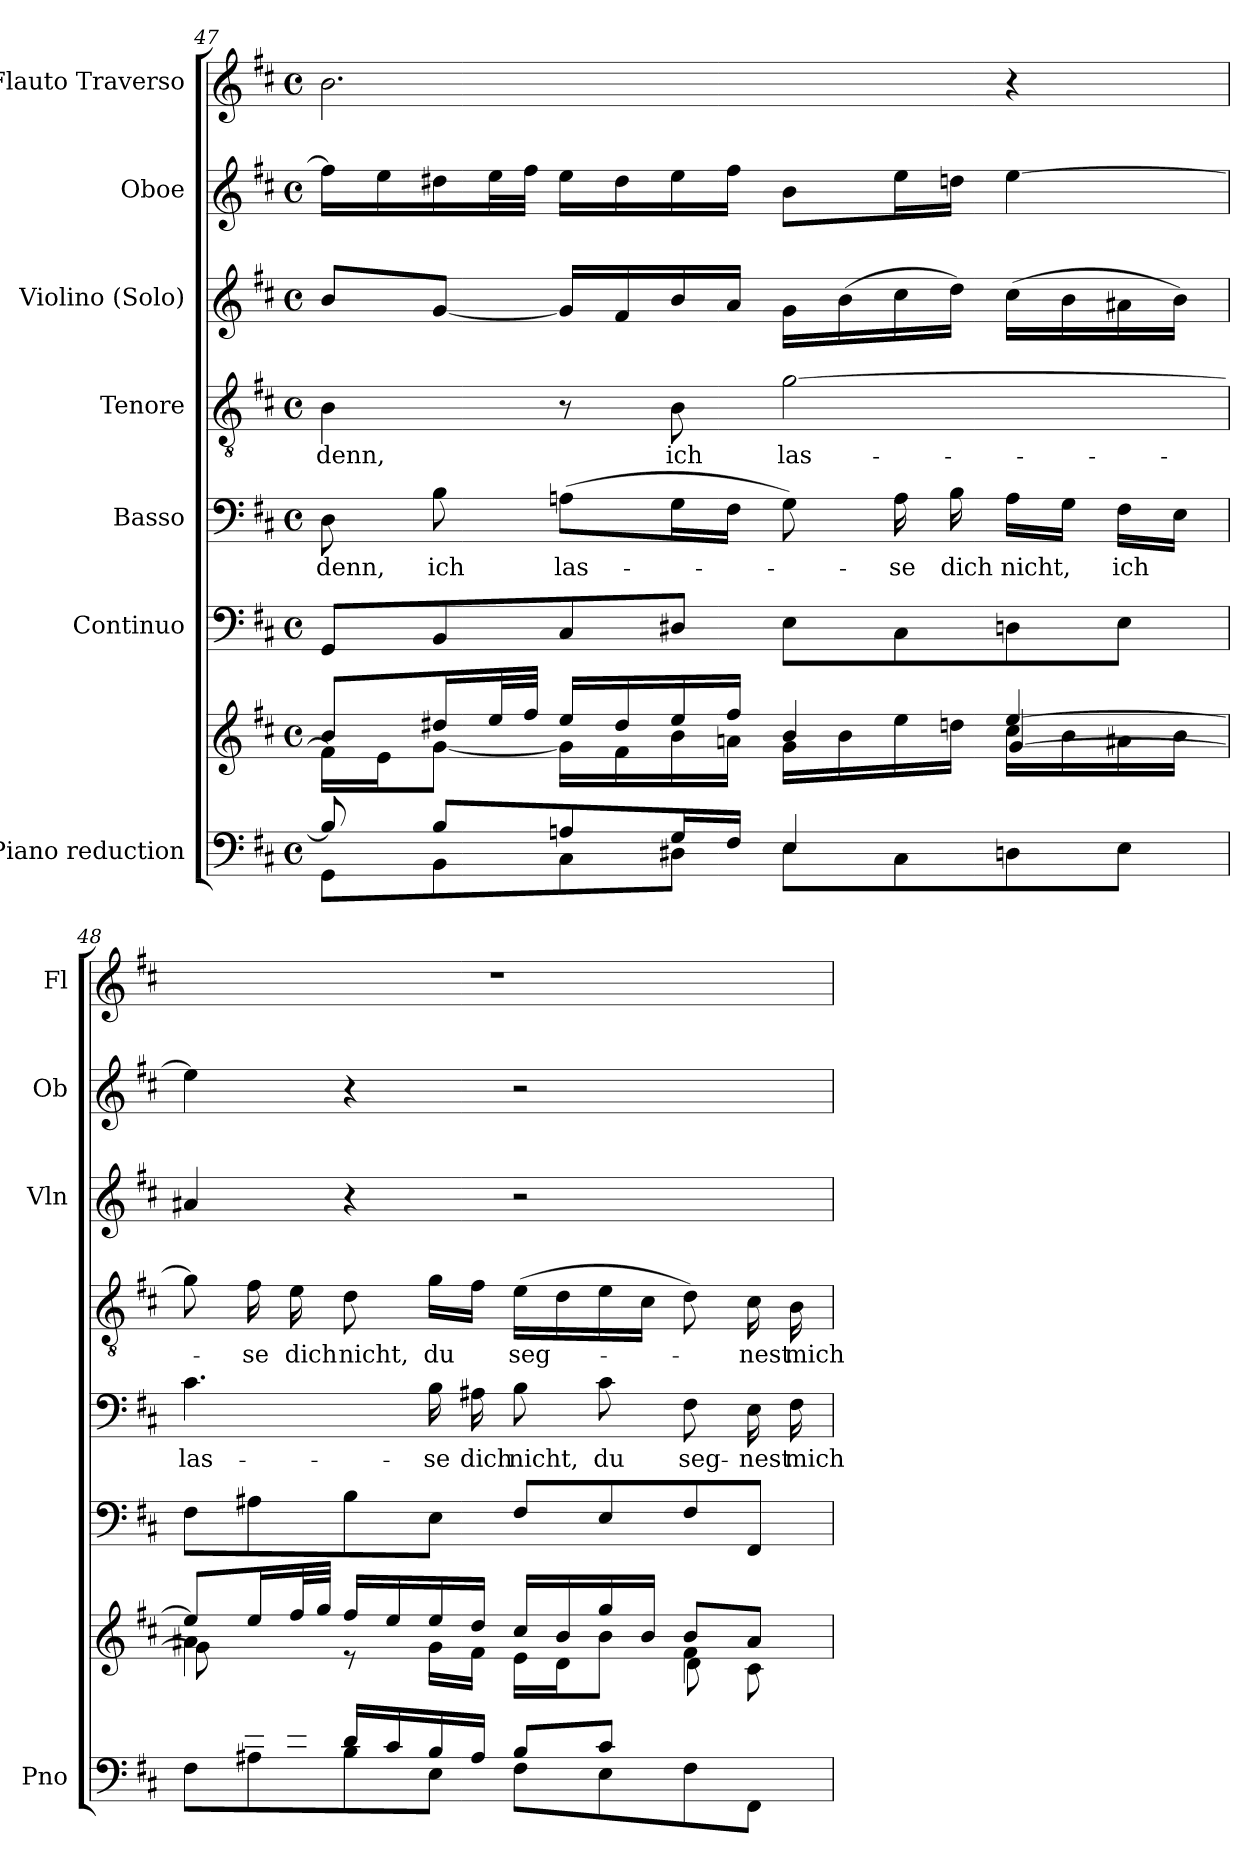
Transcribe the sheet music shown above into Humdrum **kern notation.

**kern	**kern	**kern	**kern	**text	**kern	**text	**kern	**kern	**kern
*part7	*part7	*part6	*part5	*part5	*part4	*part4	*part3	*part2	*part1
*staff8	*staff7	*staff6	*staff5	*staff5	*staff4	*staff4	*staff3	*staff2	*staff1
*I"Piano reduction	*	*I"Continuo	*I"Basso	*	*I"Tenore	*	*I"Violino (Solo)	*I"Oboe	*I"Flauto Traverso
*I'Pno	*	*	*	*	*	*	*I'Vln	*I'Ob	*I'Fl
!!LO:PB:g=z
*clefF4	*clefG2	*clefF4	*clefF4	*	*clefGv2	*	*clefG2	*clefG2	*clefG2
*k[f#c#]	*k[f#c#]	*k[f#c#]	*k[f#c#]	*	*k[f#c#]	*	*k[f#c#]	*k[f#c#]	*k[f#c#]
*M4/4	*M4/4	*M4/4	*M4/4	*	*M4/4	*	*M4/4	*M4/4	*M4/4
*met(c)	*met(c)	*met(c)	*met(c)	*	*met(c)	*	*met(c)	*met(c)	*met(c)
=47	=47	=47	=47	=47	=47	=47	=47	=47	=47
*^	*^	*	*	*	*	*	*	*	*
*	*	*	*^	*	*	*	*	*	*	*	*
!	!	!	!	!	!	!	!LO:LY:b	!	!LO:LY:b	!	!	!
8B/]	8GG\L	8b/L	16f#\LL]	2.ryy	8GG/L	8D\	denn,	4B\	denn,	8b/L	16ff#\LL]	2.b\
.	.	.	16e\J	.	.	.	.	.	.	.	16ee\	.
!	!	!	!	!	!	!	!LO:LY:b	!	!	!	!	!
8B/L	8BB\	16dd#X/L	[8g\J	.	8BB/	8B\	ich	.	.	[8g/J	16dd#X\	.
.	.	32ee/L	.	.	.	.	.	.	.	.	32ee\L	.
.	.	32ff#/JJJ	.	.	.	.	.	.	.	.	32ff#\JJJ	.
!	!	!	!	!	!	!	!LO:LY:b	!	!	!	!	!
8An/	8C#\	16ee/LL	16g\LL]	.	8C#/	(8An\L	las-	8r	.	16g/LL]	16ee\LL	.
.	.	16dd#/	16f#\	.	.	.	.	.	.	16f#/	16dd#\	.
!	!	!	!	!	!	!	!	!	!LO:LY:b	!	!	!
16G/L	8D#X\J	16ee/	16b\	.	8D#X/J	16G\L	.	8B\	ich	16b/	16ee\	.
16F#/JJ	.	16ff#/JJ	16an\JJ	.	.	16F#\JJ	.	.	.	16a/JJ	16ff#\JJ	.
!	!	!	!	!	!	!	!	!	!LO:LY:b	!	!	!
4E/	8E\L	4b/	16g\LL	.	8E\L	8G\)	.	[2g\	las-	16g\LL	8b\L	.
.	.	.	16b\	.	.	.	.	.	.	(16b\	.	.
!	!	!	!	!	!	!	!LO:LY:b	!	!	!	!	!
.	8C#\	.	16ee\	.	8C#\	16A\	-se	.	.	16cc#\	16ee\L	.
!	!	!	!	!	!	!	!LO:LY:b	!	!	!	!	!
.	.	.	16ddn\JJ	.	.	16B\	dich	.	.	16dd\JJ)	16ddn\JJ	.
!	!	!	!	!	!	!	!LO:LY:b	!	!	!	!	!
4ryy	8Dn\	[4ee/	16cc#\LL	[4g/	8Dn\	16A\LL	nicht,	.	.	(16cc#\LL	[4ee\	4r
.	.	.	16b\	.	.	16G\JJ	.	.	.	16b\	.	.
!	!	!	!	!	!	!	!LO:LY:b	!	!	!	!	!
.	8E\J	.	16a#X\	.	8E\J	16F#\LL	ich	.	.	16a#X\	.	.
.	.	.	16b\JJ	.	.	16E\JJ	.	.	.	16b\JJ)	.	.
=48	=48	=48	=48	=48	=48	=48	=48	=48	=48	=48	=48	=48
!	!	!	!	!	!	!	!LO:LY:b	!	!	!	!	!
8ryy	8F#\L	8ee/L]	4a#X\	8g\L]	8F#\L	4.c#\	las-	8g\]	.	4a#X/	4ee\]	1r
!	!	!	!	!	!	!	!	!	!LO:LY:b	!	!	!
16f#/L	8A#X\	16ee/L	.	8ryy	8A#X\	.	.	16f#\	-se	.	.	.
!	!	!	!	!	!	!	!	!	!LO:LY:b	!	!	!
16e/JJ	.	32ff#/L	.	.	.	.	.	16e\	dich	.	.	.
.	.	32gg/JJJ	.	.	.	.	.	.	.	.	.	.
*	*	*	*v	*v	*	*	*	*	*	*	*	*
!	!	!	!	!	!	!	!	!LO:LY:b	!	!	!
16d/LL	8B\	16ff#/LL	8r	8B\	.	.	8d\	nicht,	4r	4r	.
16c#/	.	16ee/	.	.	.	.	.	.	.	.	.
!	!	!	!	!	!	!LO:LY:b	!	!LO:LY:b	!	!	!
16B/	8E\J	16ee/	16g\LL	8E\J	16B\	-se	16g\LL	du	.	.	.
!	!	!	!	!	!	!LO:LY:b	!	!	!	!	!
16A#/JJ	.	16dd/JJ	16f#\JJ	.	16A#X\	dich	16f#\JJ	.	.	.	.
!	!	!	!	!	!	!LO:LY:b	!	!LO:LY:b	!	!	!
8B/L	8F#\L	16cc#/LL	16e\LL	8F#/L	8B\	nicht,	(16e\LL	seg-	2r	2r	.
.	.	16b/	16d\J	.	.	.	16d\	.	.	.	.
!	!	!	!	!	!	!LO:LY:b	!	!	!	!	!
8c#/J	8E\	16gg/	8b\J	8E/	8c#\	du	16e\	.	.	.	.
.	.	16b/JJ	.	.	.	.	16c#\JJ	.	.	.	.
*	*	*	*^	*	*	*	*	*	*	*	*
!	!	!	!	!	!	!	!LO:LY:b	!	!	!	!	!
4ryy	8F#\	8b/L	4f#\	8d\L	8F#/	8F#\	seg-	8d\)	.	.	.	.
!	!	!	!	!	!	!	!LO:LY:b	!	!LO:LY:b	!	!	!
.	8FF#\J	8a#/J	.	8c#\J	8FF#/J	16E\	-nest	16c#\	-nest	.	.	.
!	!	!	!	!	!	!	!LO:LY:b	!	!LO:LY:b	!	!	!
.	.	.	.	.	.	16F#\	mich	16B\	mich	.	.	.
*v	*v	*	*	*	*	*	*	*	*	*	*	*
*	*v	*v	*v	*	*	*	*	*	*	*	*
=	=	=	=	=	=	=	=	=	=
*-	*-	*-	*-	*-	*-	*-	*-	*-	*-
